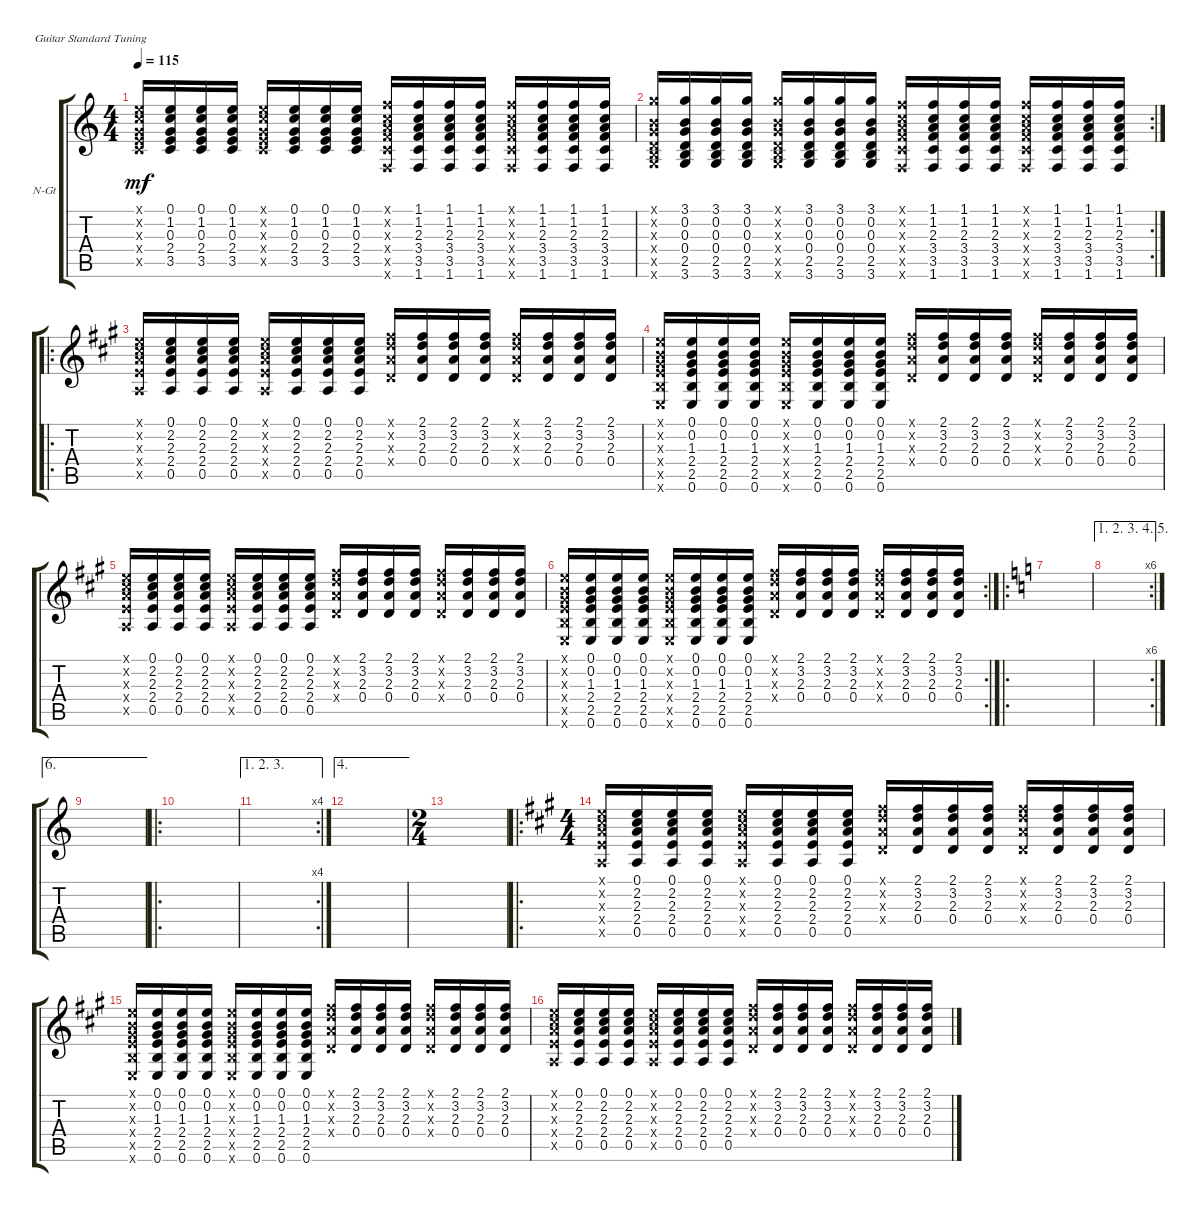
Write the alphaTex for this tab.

\defaultSystemsLayout 4
\bracketExtendMode groupsimilarinstruments
\firstSystemTrackNameOrientation horizontal
\otherSystemsTrackNameOrientation horizontal
\track ("Guitar 2" "N-Gt") {instrument acousticguitarnylon}
\staff {score tabs}
\tuning (E4 B3 G3 D3 A2 E2)
\ts (4 4)
\tempo 115
\clef g2
\ks c
(0.1{x} 1.2{x} 0.3{x} 2.4{x} 3.5{x}).16{dy mf} (0.1 1.2 0.3 2.4 3.5).16 (0.1 1.2 0.3 2.4 3.5).16 (0.1 1.2 0.3 2.4 3.5).16 (0.1{x} 1.2{x} 0.3{x} 2.4{x} 3.5{x}).16 (0.1 1.2 0.3 2.4 3.5).16 (0.1 1.2 0.3 2.4 3.5).16 (0.1 1.2 0.3 2.4 3.5).16 (1.1{x} 1.2{x} 2.3{x} 3.4{x} 3.5{x} 1.6{x}).16 (1.1 1.2 2.3 3.4 3.5 1.6).16 (1.1 1.2 2.3 3.4 3.5 1.6).16 (1.1 1.2 2.3 3.4 3.5 1.6).16 (1.1{x} 1.2{x} 2.3{x} 3.4{x} 3.5{x} 1.6{x}).16 (1.1 1.2 2.3 3.4 3.5 1.6).16 (1.1 1.2 2.3 3.4 3.5 1.6).16 (1.1 1.2 2.3 3.4 3.5 1.6).16 |
\rc 2
(3.1{x} 0.2{x} 0.3{x} 0.4{x} 2.5{x} 3.6{x}).16 (3.1 0.2 0.3 0.4 2.5 3.6).16 (3.1 0.2 0.3 0.4 2.5 3.6).16 (3.1 0.2 0.3 0.4 2.5 3.6).16 (3.1{x} 0.2{x} 0.3{x} 0.4{x} 2.5{x} 3.6{x}).16 (3.1 0.2 0.3 0.4 2.5 3.6).16 (3.1 0.2 0.3 0.4 2.5 3.6).16 (3.1 0.2 0.3 0.4 2.5 3.6).16 (1.1{x} 1.2{x} 2.3{x} 3.4{x} 3.5{x} 1.6{x}).16 (1.1 1.2 2.3 3.4 3.5 1.6).16 (1.1 1.2 2.3 3.4 3.5 1.6).16 (1.1 1.2 2.3 3.4 3.5 1.6).16 (1.1{x} 1.2{x} 2.3{x} 3.4{x} 3.5{x} 1.6{x}).16 (1.1 1.2 2.3 3.4 3.5 1.6).16 (1.1 1.2 2.3 3.4 3.5 1.6).16 (1.1 1.2 2.3 3.4 3.5 1.6).16 |
\ro
\ks a
(0.1{x} 2.2{x} 2.3{x} 2.4{x} 0.5{x}).16 (0.1 2.2 2.3 2.4 0.5).16 (0.1 2.2 2.3 2.4 0.5).16 (0.1 2.2 2.3 2.4 0.5).16 (0.1{x} 2.2{x} 2.3{x} 2.4{x} 0.5{x}).16 (0.1 2.2 2.3 2.4 0.5).16 (0.1 2.2 2.3 2.4 0.5).16 (0.1 2.2 2.3 2.4 0.5).16 (2.1{x} 3.2{x} 2.3{x} 0.4{x}).16 (2.1 3.2 2.3 0.4).16 (2.1 3.2 2.3 0.4).16 (2.1 3.2 2.3 0.4).16 (2.1{x} 3.2{x} 2.3{x} 0.4{x}).16 (2.1 3.2 2.3 0.4).16 (2.1 3.2 2.3 0.4).16 (2.1 3.2 2.3 0.4).16 |
(0.1{x} 0.2{x} 1.3{x} 2.4{x} 2.5{x} 0.6{x}).16 (0.1 0.2 1.3 2.4 2.5 0.6).16 (0.1 0.2 1.3 2.4 2.5 0.6).16 (0.1 0.2 1.3 2.4 2.5 0.6).16 (0.1{x} 0.2{x} 1.3{x} 2.4{x} 2.5{x} 0.6{x}).16 (0.1 0.2 1.3 2.4 2.5 0.6).16 (0.1 0.2 1.3 2.4 2.5 0.6).16 (0.1 0.2 1.3 2.4 2.5 0.6).16 (2.1{x} 3.2{x} 2.3{x} 0.4{x}).16 (2.1 3.2 2.3 0.4).16 (2.1 3.2 2.3 0.4).16 (2.1 3.2 2.3 0.4).16 (2.1{x} 3.2{x} 2.3{x} 0.4{x}).16 (2.1 3.2 2.3 0.4).16 (2.1 3.2 2.3 0.4).16 (2.1 3.2 2.3 0.4).16 |
(0.1{x} 2.2{x} 2.3{x} 2.4{x} 0.5{x}).16 (0.1 2.2 2.3 2.4 0.5).16 (0.1 2.2 2.3 2.4 0.5).16 (0.1 2.2 2.3 2.4 0.5).16 (0.1{x} 2.2{x} 2.3{x} 2.4{x} 0.5{x}).16 (0.1 2.2 2.3 2.4 0.5).16 (0.1 2.2 2.3 2.4 0.5).16 (0.1 2.2 2.3 2.4 0.5).16 (2.1{x} 3.2{x} 2.3{x} 0.4{x}).16 (2.1 3.2 2.3 0.4).16 (2.1 3.2 2.3 0.4).16 (2.1 3.2 2.3 0.4).16 (2.1{x} 3.2{x} 2.3{x} 0.4{x}).16 (2.1 3.2 2.3 0.4).16 (2.1 3.2 2.3 0.4).16 (2.1 3.2 2.3 0.4).16 |
\rc 2
(0.1{x} 0.2{x} 1.3{x} 2.4{x} 2.5{x} 0.6{x}).16 (0.1 0.2 1.3 2.4 2.5 0.6).16 (0.1 0.2 1.3 2.4 2.5 0.6).16 (0.1 0.2 1.3 2.4 2.5 0.6).16 (0.1{x} 0.2{x} 1.3{x} 2.4{x} 2.5{x} 0.6{x}).16 (0.1 0.2 1.3 2.4 2.5 0.6).16 (0.1 0.2 1.3 2.4 2.5 0.6).16 (0.1 0.2 1.3 2.4 2.5 0.6).16 (2.1{x} 3.2{x} 2.3{x} 0.4{x}).16 (2.1 3.2 2.3 0.4).16 (2.1 3.2 2.3 0.4).16 (2.1 3.2 2.3 0.4).16 (2.1{x} 3.2{x} 2.3{x} 0.4{x}).16 (2.1 3.2 2.3 0.4).16 (2.1 3.2 2.3 0.4).16 (2.1 3.2 2.3 0.4).16 |
\ro
\ks c
|
\ae (1 2 3 4 5)
\rc 6
|
\ae 6
|
\ro
|
\ae (1 2 3)
\rc 4
|
\ae 4
|
\ts (2 4)
|
\ro
\ts (4 4)
\ks a
(0.1{x} 2.2{x} 2.3{x} 2.4{x} 0.5{x}).16 (0.1 2.2 2.3 2.4 0.5).16 (0.1 2.2 2.3 2.4 0.5).16 (0.1 2.2 2.3 2.4 0.5).16 (0.1{x} 2.2{x} 2.3{x} 2.4{x} 0.5{x}).16 (0.1 2.2 2.3 2.4 0.5).16 (0.1 2.2 2.3 2.4 0.5).16 (0.1 2.2 2.3 2.4 0.5).16 (2.1{x} 3.2{x} 2.3{x} 0.4{x}).16 (2.1 3.2 2.3 0.4).16 (2.1 3.2 2.3 0.4).16 (2.1 3.2 2.3 0.4).16 (2.1{x} 3.2{x} 2.3{x} 0.4{x}).16 (2.1 3.2 2.3 0.4).16 (2.1 3.2 2.3 0.4).16 (2.1 3.2 2.3 0.4).16 |
(0.1{x} 0.2{x} 1.3{x} 2.4{x} 2.5{x} 0.6{x}).16 (0.1 0.2 1.3 2.4 2.5 0.6).16 (0.1 0.2 1.3 2.4 2.5 0.6).16 (0.1 0.2 1.3 2.4 2.5 0.6).16 (0.1{x} 0.2{x} 1.3{x} 2.4{x} 2.5{x} 0.6{x}).16 (0.1 0.2 1.3 2.4 2.5 0.6).16 (0.1 0.2 1.3 2.4 2.5 0.6).16 (0.1 0.2 1.3 2.4 2.5 0.6).16 (2.1{x} 3.2{x} 2.3{x} 0.4{x}).16 (2.1 3.2 2.3 0.4).16 (2.1 3.2 2.3 0.4).16 (2.1 3.2 2.3 0.4).16 (2.1{x} 3.2{x} 2.3{x} 0.4{x}).16 (2.1 3.2 2.3 0.4).16 (2.1 3.2 2.3 0.4).16 (2.1 3.2 2.3 0.4).16 |
(0.1{x} 2.2{x} 2.3{x} 2.4{x} 0.5{x}).16 (0.1 2.2 2.3 2.4 0.5).16 (0.1 2.2 2.3 2.4 0.5).16 (0.1 2.2 2.3 2.4 0.5).16 (0.1{x} 2.2{x} 2.3{x} 2.4{x} 0.5{x}).16 (0.1 2.2 2.3 2.4 0.5).16 (0.1 2.2 2.3 2.4 0.5).16 (0.1 2.2 2.3 2.4 0.5).16 (2.1{x} 3.2{x} 2.3{x} 0.4{x}).16 (2.1 3.2 2.3 0.4).16 (2.1 3.2 2.3 0.4).16 (2.1 3.2 2.3 0.4).16 (2.1{x} 3.2{x} 2.3{x} 0.4{x}).16 (2.1 3.2 2.3 0.4).16 (2.1 3.2 2.3 0.4).16 (2.1 3.2 2.3 0.4).16
